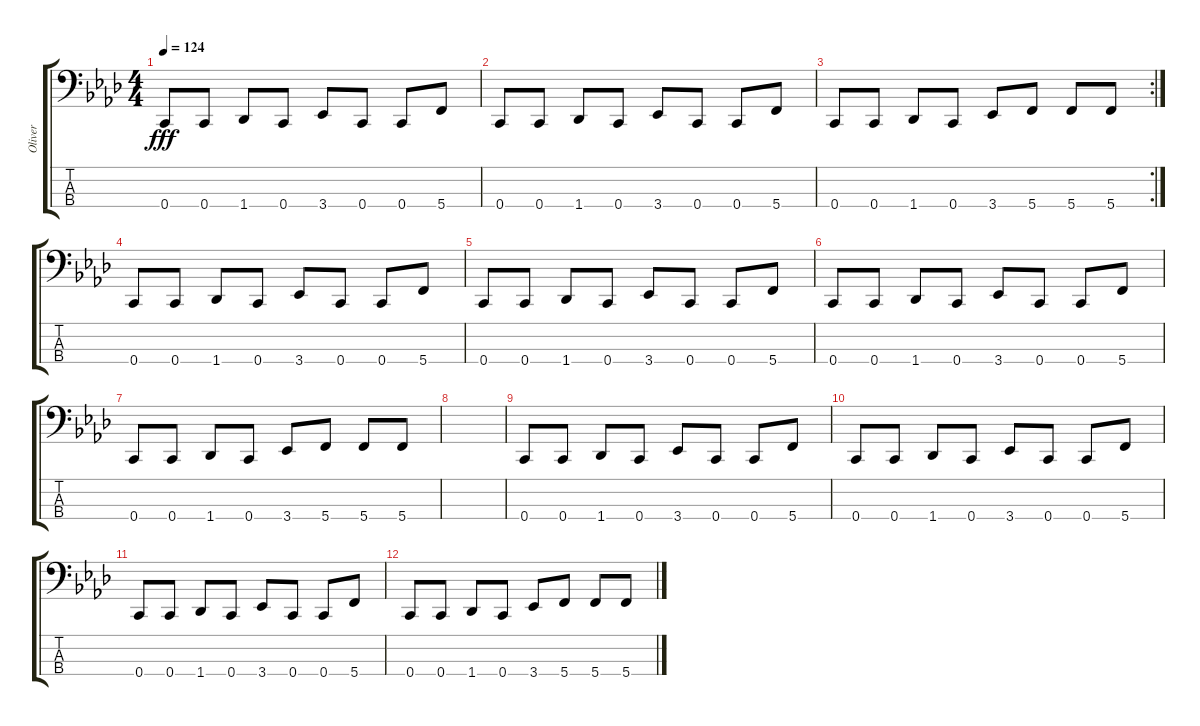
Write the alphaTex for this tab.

\track ("Oliver" "Oliver") {instrument electricbassfinger}
\staff {score tabs}
\tuning (F2 C2 G1 C1) {hide}
\ts (4 4)
\tempo 124
\clef f4
\ks ab
0.4.8{dy fff} 0.4.8 1.4.8 0.4.8 3.4.8 0.4.8 0.4.8 5.4.8 |
0.4.8 0.4.8 1.4.8 0.4.8 3.4.8 0.4.8 0.4.8 5.4.8 |
\rc 2
0.4.8 0.4.8 1.4.8 0.4.8 3.4.8 5.4.8 5.4.8 5.4.8 |
0.4.8 0.4.8 1.4.8 0.4.8 3.4.8 0.4.8 0.4.8 5.4.8 |
0.4.8 0.4.8 1.4.8 0.4.8 3.4.8 0.4.8 0.4.8 5.4.8 |
0.4.8 0.4.8 1.4.8 0.4.8 3.4.8 0.4.8 0.4.8 5.4.8 |
0.4.8 0.4.8 1.4.8 0.4.8 3.4.8 5.4.8 5.4.8 5.4.8 |
|
0.4.8 0.4.8 1.4.8 0.4.8 3.4.8 0.4.8 0.4.8 5.4.8 |
0.4.8 0.4.8 1.4.8 0.4.8 3.4.8 0.4.8 0.4.8 5.4.8 |
0.4.8 0.4.8 1.4.8 0.4.8 3.4.8 0.4.8 0.4.8 5.4.8 |
0.4.8 0.4.8 1.4.8 0.4.8 3.4.8 5.4.8 5.4.8 5.4.8
